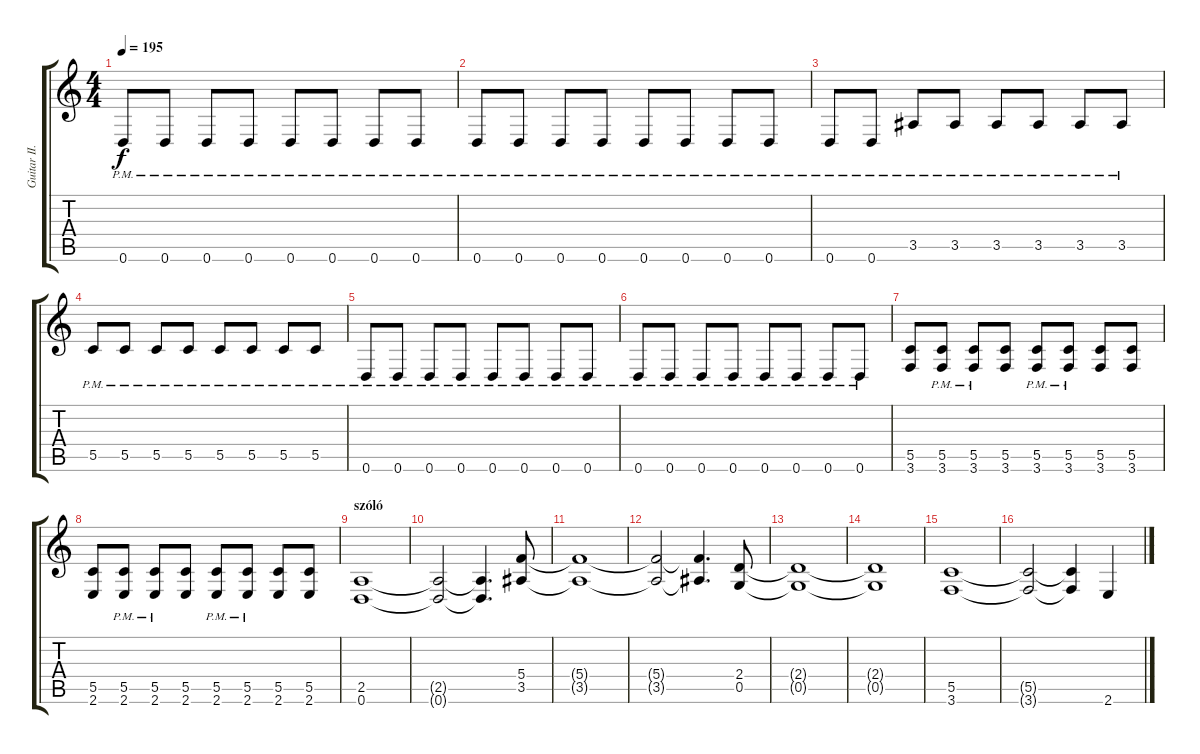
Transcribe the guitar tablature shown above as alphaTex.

\track ("Guitar II." "Guitar II.") {instrument distortionguitar}
\staff {score tabs}
\tuning (D4 A3 F3 C3 G2 D2) {hide}
\ts (4 4)
\tempo 195
\clef g2
\ks c
0.6{pm}.8{dy f} 0.6{pm}.8 0.6{pm}.8 0.6{pm}.8 0.6{pm}.8 0.6{pm}.8 0.6{pm}.8 0.6{pm}.8 |
0.6{pm}.8 0.6{pm}.8 0.6{pm}.8 0.6{pm}.8 0.6{pm}.8 0.6{pm}.8 0.6{pm}.8 0.6{pm}.8 |
0.6{pm}.8 0.6{pm}.8 3.5{pm}.8 3.5{pm}.8 3.5{pm}.8 3.5{pm}.8 3.5{pm}.8 3.5{pm}.8 |
5.5{pm}.8 5.5{pm}.8 5.5{pm}.8 5.5{pm}.8 5.5{pm}.8 5.5{pm}.8 5.5{pm}.8 5.5{pm}.8 |
0.6{pm}.8 0.6{pm}.8 0.6{pm}.8 0.6{pm}.8 0.6{pm}.8 0.6{pm}.8 0.6{pm}.8 0.6{pm}.8 |
0.6{pm}.8 0.6{pm}.8 0.6{pm}.8 0.6{pm}.8 0.6{pm}.8 0.6{pm}.8 0.6{pm}.8 0.6{pm}.8 |
(5.5 3.6).8 (5.5{pm} 3.6{pm}).8 (5.5{pm} 3.6{pm}).8 (5.5 3.6).8 (5.5{pm} 3.6{pm}).8 (5.5{pm} 3.6{pm}).8 (5.5 3.6).8 (5.5 3.6).8 |
(5.5 2.6).8 (5.5{pm} 2.6{pm}).8 (5.5{pm} 2.6{pm}).8 (5.5 2.6).8 (5.5{pm} 2.6{pm}).8 (5.5{pm} 2.6{pm}).8 (5.5 2.6).8 (5.5 2.6).8 |
\section ("" "szóló")
(2.5 0.6).1 |
(2.5{t} 0.6{t}).2 (2.5{t} 0.6{t}).4{d} (5.4 3.5).8 |
(5.4{t} 3.5{t}).1 |
(5.4{t} 3.5{t}).2 (5.4{t} 3.5{t}).4{d} (2.4 0.5).8 |
(2.4{t} 0.5{t}).1 |
(2.4{t} 0.5{t}).1 |
(5.5 3.6).1 |
(5.5{t} 3.6{t}).2 (5.5{t} 3.6{t}).4 2.6.4
